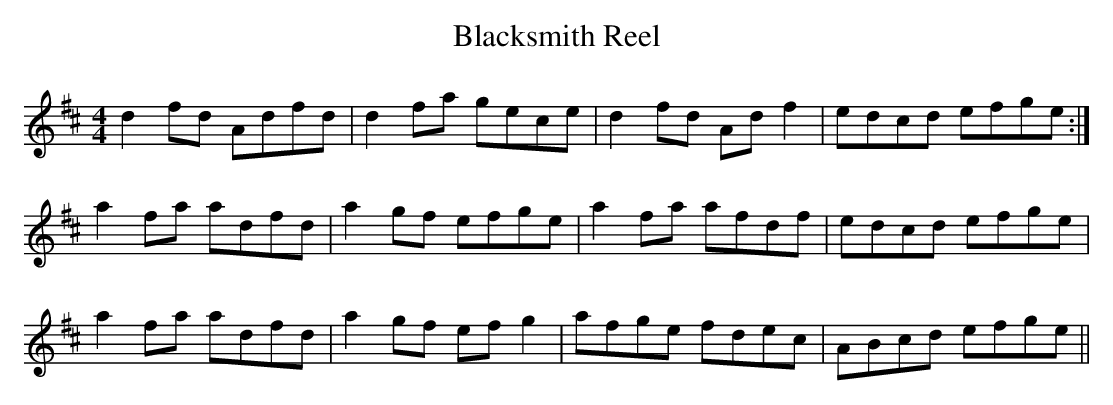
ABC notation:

X:1
T: Blacksmith Reel
L: 1/8
M: 4/4
K: D
d2 fd Adfd|d2 fa gece|d2 fd Ad f2|edcd efge :|
a2 fa adfd|a2 gf efge|a2 fa afdf|edcd efge|
a2 fa adfd|a2 gf ef g2|afge fdec|ABcd efge ||
